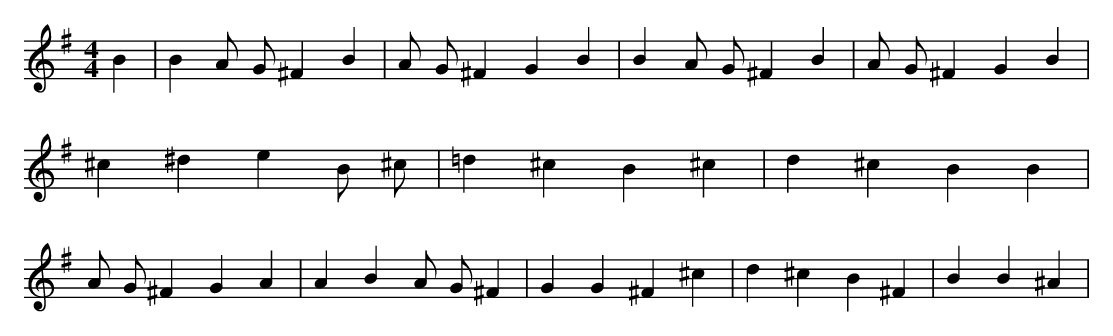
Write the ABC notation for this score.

X:1
M:4/4
L:1/8
K:G
B2 | B2 A G ^F2 B2 | A G ^F2 G2 B2 | B2 A G ^F2 B2 | A G ^F2 G2 B2 | ^c2 ^d2 e2 B ^c | =d2 ^c2 B2 ^c2 | d2 ^c2 B2 B2 | A G ^F2 G2 A2 | A2 B2 A G ^F2 | G2 G2 ^F2 ^c2 | d2 ^c2 B2 ^F2 | B2 B2 ^A2 |
